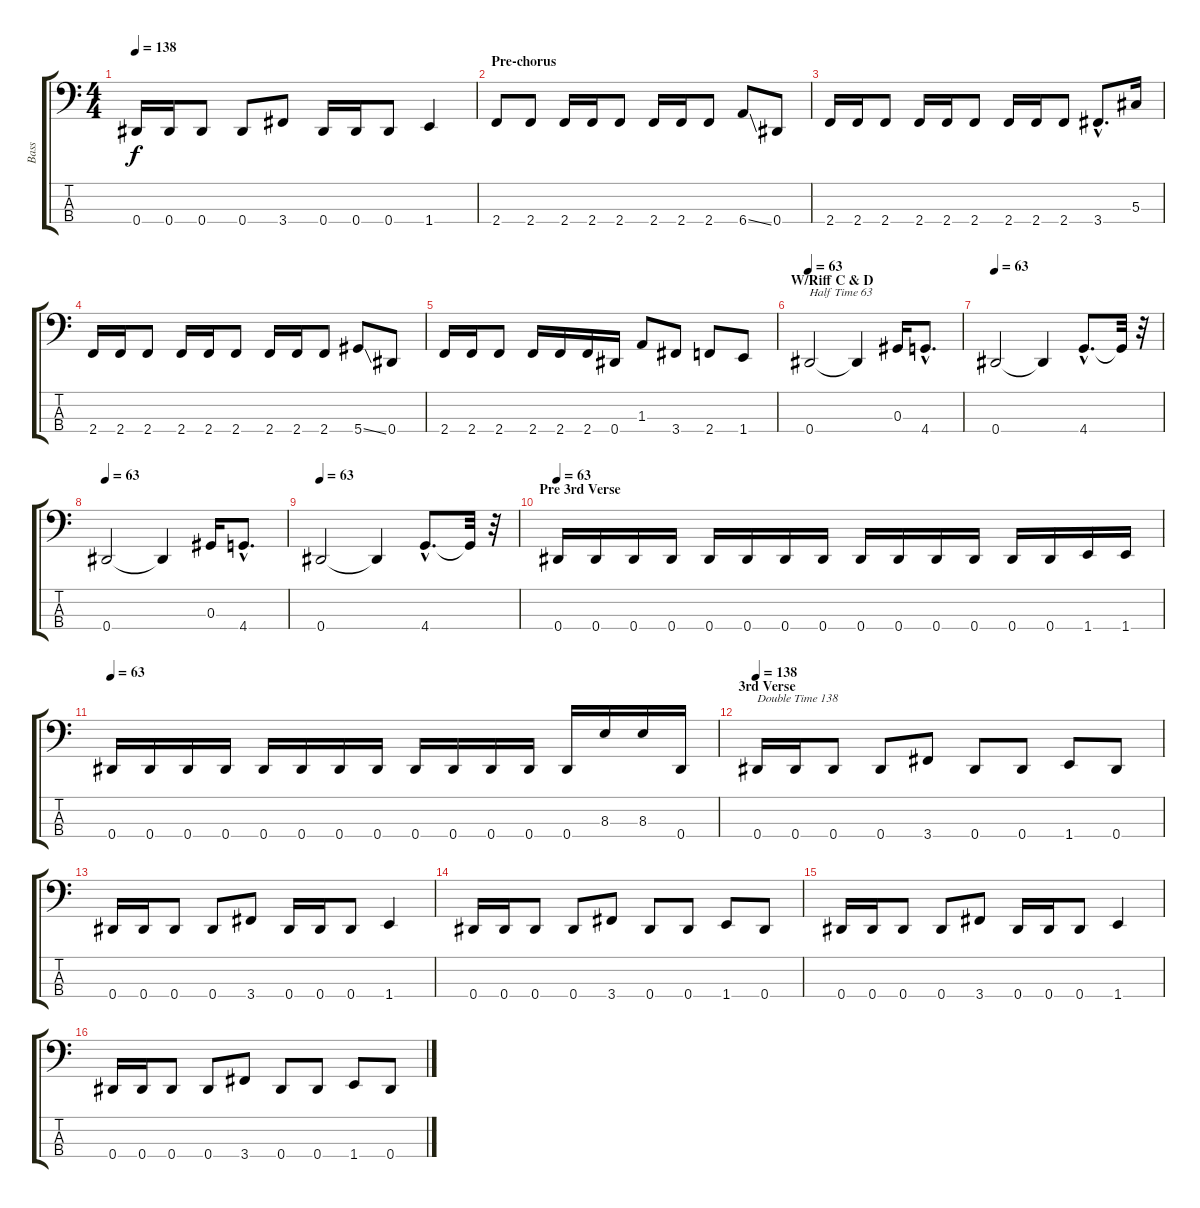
\track ("Bass" "Bass") {instrument electricbasspick}
\staff {score tabs}
\tuning (Gb2 Db2 Ab1 Eb1) {hide}
\ts (4 4)
\tempo 138
\clef f4
\ks c
0.4.16{dy f} 0.4.16 0.4.8 0.4.8 3.4.8 0.4.16 0.4.16 0.4.8 1.4.4 |
\section ("" "Pre-chorus")
2.4.8 2.4.8 2.4.16 2.4.16 2.4.8 2.4.16 2.4.16 2.4.8 6.4{ss}.8 0.4.8 |
2.4.16 2.4.16 2.4.8 2.4.16 2.4.16 2.4.8 2.4.16 2.4.16 2.4.8 3.4{hac}.8{d} 5.3.16 |
2.4.16 2.4.16 2.4.8 2.4.16 2.4.16 2.4.8 2.4.16 2.4.16 2.4.8 5.4{ss}.8 0.4.8 |
2.4.16 2.4.16 2.4.8 2.4.16 2.4.16 2.4.16 0.4.16 1.3.8 3.4.8 2.4.8 1.4.8 |
\section ("" "W/Riff C & D")
\tempo 63
0.4.2{txt "Half Time 63"} 0.4{t}.4 0.3.16 4.4{hac}.8{d} |
\tempo 63
0.4.2 0.4{t}.4 4.4{hac}.8{d} 4.4{t}.32 r.32 |
\tempo 63
0.4.2 0.4{t}.4 0.3.16 4.4{hac}.8{d} |
\tempo 63
0.4.2 0.4{t}.4 4.4{hac}.8{d} 4.4{t}.32 r.32 |
\section ("" "Pre 3rd Verse")
\tempo 63
0.4.16 0.4.16 0.4.16 0.4.16 0.4.16 0.4.16 0.4.16 0.4.16 0.4.16 0.4.16 0.4.16 0.4.16 0.4.16 0.4.16 1.4.16 1.4.16 |
\tempo 63
0.4.16 0.4.16 0.4.16 0.4.16 0.4.16 0.4.16 0.4.16 0.4.16 0.4.16 0.4.16 0.4.16 0.4.16 0.4.16 8.3.16 8.3.16 0.4.16 |
\section ("" "3rd Verse")
\tempo 138
0.4.16{txt "Double Time 138"} 0.4.16 0.4.8 0.4.8 3.4.8 0.4.8 0.4.8 1.4.8 0.4.8 |
0.4.16 0.4.16 0.4.8 0.4.8 3.4.8 0.4.16 0.4.16 0.4.8 1.4.4 |
0.4.16 0.4.16 0.4.8 0.4.8 3.4.8 0.4.8 0.4.8 1.4.8 0.4.8 |
0.4.16 0.4.16 0.4.8 0.4.8 3.4.8 0.4.16 0.4.16 0.4.8 1.4.4 |
0.4.16 0.4.16 0.4.8 0.4.8 3.4.8 0.4.8 0.4.8 1.4.8 0.4.8
